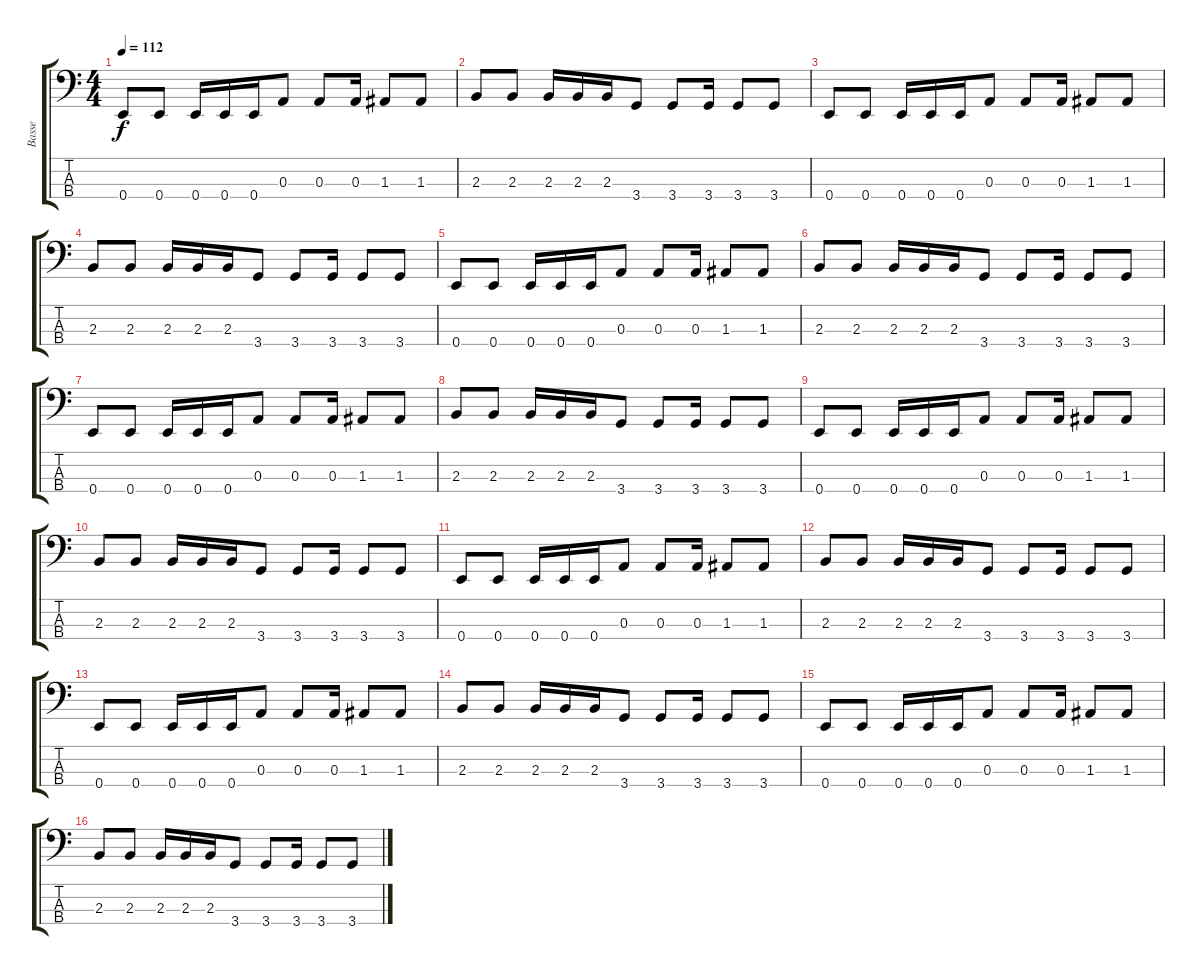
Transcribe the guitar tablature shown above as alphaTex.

\track ("Basse" "Basse") {instrument electricbassfinger}
\staff {score tabs}
\tuning (G2 D2 A1 E1) {hide}
\ts (4 4)
\tempo 112
\clef f4
\ks c
0.4.8{dy f} 0.4.8 0.4.16 0.4.16 0.4.16 0.3.8 0.3.8 0.3.16 1.3.8 1.3.8 |
2.3.8 2.3.8 2.3.16 2.3.16 2.3.16 3.4.8 3.4.8 3.4.16 3.4.8 3.4.8 |
0.4.8 0.4.8 0.4.16 0.4.16 0.4.16 0.3.8 0.3.8 0.3.16 1.3.8 1.3.8 |
2.3.8 2.3.8 2.3.16 2.3.16 2.3.16 3.4.8 3.4.8 3.4.16 3.4.8 3.4.8 |
0.4.8 0.4.8 0.4.16 0.4.16 0.4.16 0.3.8 0.3.8 0.3.16 1.3.8 1.3.8 |
2.3.8 2.3.8 2.3.16 2.3.16 2.3.16 3.4.8 3.4.8 3.4.16 3.4.8 3.4.8 |
0.4.8 0.4.8 0.4.16 0.4.16 0.4.16 0.3.8 0.3.8 0.3.16 1.3.8 1.3.8 |
2.3.8 2.3.8 2.3.16 2.3.16 2.3.16 3.4.8 3.4.8 3.4.16 3.4.8 3.4.8 |
0.4.8 0.4.8 0.4.16 0.4.16 0.4.16 0.3.8 0.3.8 0.3.16 1.3.8 1.3.8 |
2.3.8 2.3.8 2.3.16 2.3.16 2.3.16 3.4.8 3.4.8 3.4.16 3.4.8 3.4.8 |
0.4.8 0.4.8 0.4.16 0.4.16 0.4.16 0.3.8 0.3.8 0.3.16 1.3.8 1.3.8 |
2.3.8 2.3.8 2.3.16 2.3.16 2.3.16 3.4.8 3.4.8 3.4.16 3.4.8 3.4.8 |
0.4.8 0.4.8 0.4.16 0.4.16 0.4.16 0.3.8 0.3.8 0.3.16 1.3.8 1.3.8 |
2.3.8 2.3.8 2.3.16 2.3.16 2.3.16 3.4.8 3.4.8 3.4.16 3.4.8 3.4.8 |
0.4.8 0.4.8 0.4.16 0.4.16 0.4.16 0.3.8 0.3.8 0.3.16 1.3.8 1.3.8 |
2.3.8 2.3.8 2.3.16 2.3.16 2.3.16 3.4.8 3.4.8 3.4.16 3.4.8 3.4.8
